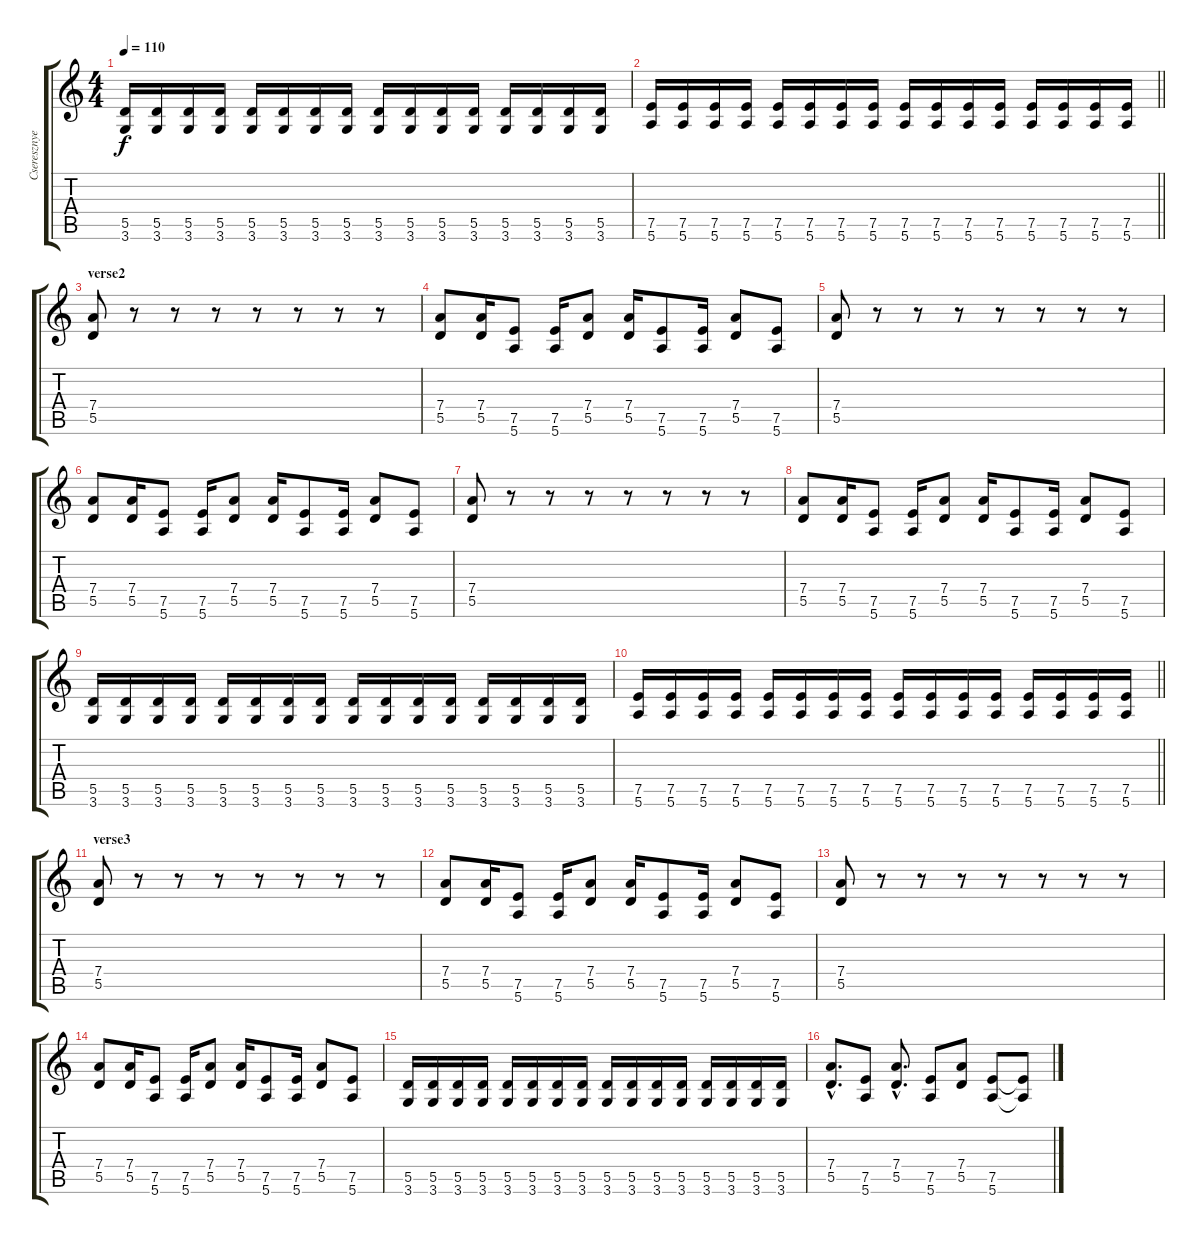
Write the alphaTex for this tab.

\track ("Cseresznye" "Cseresznye") {instrument distortionguitar}
\staff {score tabs}
\tuning (E4 B3 G3 D3 A2 E2) {hide}
\ts (4 4)
\tempo 110
\clef g2
\ks c
(5.5 3.6).16{dy f} (5.5 3.6).16 (5.5 3.6).16 (5.5 3.6).16 (5.5 3.6).16 (5.5 3.6).16 (5.5 3.6).16 (5.5 3.6).16 (5.5 3.6).16 (5.5 3.6).16 (5.5 3.6).16 (5.5 3.6).16 (5.5 3.6).16 (5.5 3.6).16 (5.5 3.6).16 (5.5 3.6).16 |
\barLineRight lightlight
(7.5 5.6).16 (7.5 5.6).16 (7.5 5.6).16 (7.5 5.6).16 (7.5 5.6).16 (7.5 5.6).16 (7.5 5.6).16 (7.5 5.6).16 (7.5 5.6).16 (7.5 5.6).16 (7.5 5.6).16 (7.5 5.6).16 (7.5 5.6).16 (7.5 5.6).16 (7.5 5.6).16 (7.5 5.6).16 |
\section ("" "verse2")
(7.4 5.5).8 r.8 r.8 r.8 r.8 r.8 r.8 r.8 |
(7.4 5.5).8 (7.4 5.5).16 (7.5 5.6).8 (7.5 5.6).16 (7.4 5.5).8 (7.4 5.5).16 (7.5 5.6).8 (7.5 5.6).16 (7.4 5.5).8 (7.5 5.6).8 |
(7.4 5.5).8 r.8 r.8 r.8 r.8 r.8 r.8 r.8 |
(7.4 5.5).8 (7.4 5.5).16 (7.5 5.6).8 (7.5 5.6).16 (7.4 5.5).8 (7.4 5.5).16 (7.5 5.6).8 (7.5 5.6).16 (7.4 5.5).8 (7.5 5.6).8 |
(7.4 5.5).8 r.8 r.8 r.8 r.8 r.8 r.8 r.8 |
(7.4 5.5).8 (7.4 5.5).16 (7.5 5.6).8 (7.5 5.6).16 (7.4 5.5).8 (7.4 5.5).16 (7.5 5.6).8 (7.5 5.6).16 (7.4 5.5).8 (7.5 5.6).8 |
(5.5 3.6).16 (5.5 3.6).16 (5.5 3.6).16 (5.5 3.6).16 (5.5 3.6).16 (5.5 3.6).16 (5.5 3.6).16 (5.5 3.6).16 (5.5 3.6).16 (5.5 3.6).16 (5.5 3.6).16 (5.5 3.6).16 (5.5 3.6).16 (5.5 3.6).16 (5.5 3.6).16 (5.5 3.6).16 |
\barLineRight lightlight
(7.5 5.6).16 (7.5 5.6).16 (7.5 5.6).16 (7.5 5.6).16 (7.5 5.6).16 (7.5 5.6).16 (7.5 5.6).16 (7.5 5.6).16 (7.5 5.6).16 (7.5 5.6).16 (7.5 5.6).16 (7.5 5.6).16 (7.5 5.6).16 (7.5 5.6).16 (7.5 5.6).16 (7.5 5.6).16 |
\section ("" "verse3")
(7.4 5.5).8 r.8 r.8 r.8 r.8 r.8 r.8 r.8 |
(7.4 5.5).8 (7.4 5.5).16 (7.5 5.6).8 (7.5 5.6).16 (7.4 5.5).8 (7.4 5.5).16 (7.5 5.6).8 (7.5 5.6).16 (7.4 5.5).8 (7.5 5.6).8 |
(7.4 5.5).8 r.8 r.8 r.8 r.8 r.8 r.8 r.8 |
(7.4 5.5).8 (7.4 5.5).16 (7.5 5.6).8 (7.5 5.6).16 (7.4 5.5).8 (7.4 5.5).16 (7.5 5.6).8 (7.5 5.6).16 (7.4 5.5).8 (7.5 5.6).8 |
(5.5 3.6).16 (5.5 3.6).16 (5.5 3.6).16 (5.5 3.6).16 (5.5 3.6).16 (5.5 3.6).16 (5.5 3.6).16 (5.5 3.6).16 (5.5 3.6).16 (5.5 3.6).16 (5.5 3.6).16 (5.5 3.6).16 (5.5 3.6).16 (5.5 3.6).16 (5.5 3.6).16 (5.5 3.6).16 |
(7.4{hac} 5.5{hac}).8{d} (7.5 5.6).8 (7.4{hac} 5.5{hac}).8{d} (7.5 5.6).8 (7.4 5.5).8 (7.5 5.6).8 (7.5{t} 5.6{t}).8
